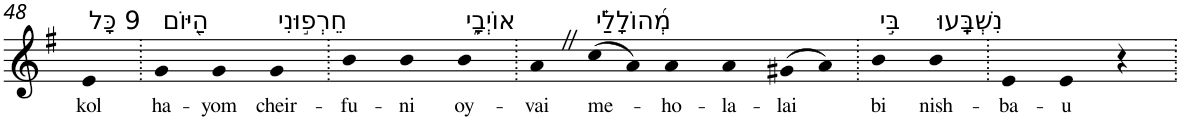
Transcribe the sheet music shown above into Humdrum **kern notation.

**kern	**text
*part1	*part1
*staff1	*staff1
*I"Piano	*
*I'Pno	*
!!LO:PB:g=z
*clefG2	*
*k[f#]	*
*G:	*
=48	=48
!LO:TX:a:t=9 כָּל	!
!	!LO:LY:b
4e	kol
=49.	=49.
!LO:TX:a:t=הַ֭יּוֹם	!
!	!LO:LY:b
4g	ha-
!	!LO:LY:b
4g	-yom
!LO:TX:a:t=חֵרְפ֣וּנִי	!
!	!LO:LY:b
4g	cheir-
=50.	=50.
!	!LO:LY:b
4b	-fu-
!	!LO:LY:b
4b	-ni
!LO:TX:a:t=אוֹיְבָ֑י	!
!	!LO:LY:b
4b	oy-
=51.	=51.
!	!LO:LY:b
4aZ	-vai
!LO:TX:a:t=מְ֝הוֹלָלַ֗י	!
!	!LO:LY:b
(>8cc	me-
8a)	.
!	!LO:LY:b
4a	-ho-
!	!LO:LY:b
4a	-la-
!	!LO:LY:b
(>8g#X	-lai
8a)	.
=52.	=52.
!LO:TX:a:t=בִּ֣י	!
!	!LO:LY:b
4b	bi
!LO:TX:a:t=נִשְׁבָּֽעוּ	!
!	!LO:LY:b
4b	nish-
=53.	=53.
!	!LO:LY:b
4e	-ba-
!	!LO:LY:b
4e	-u
4r	.
=.	=.
*-	*-
